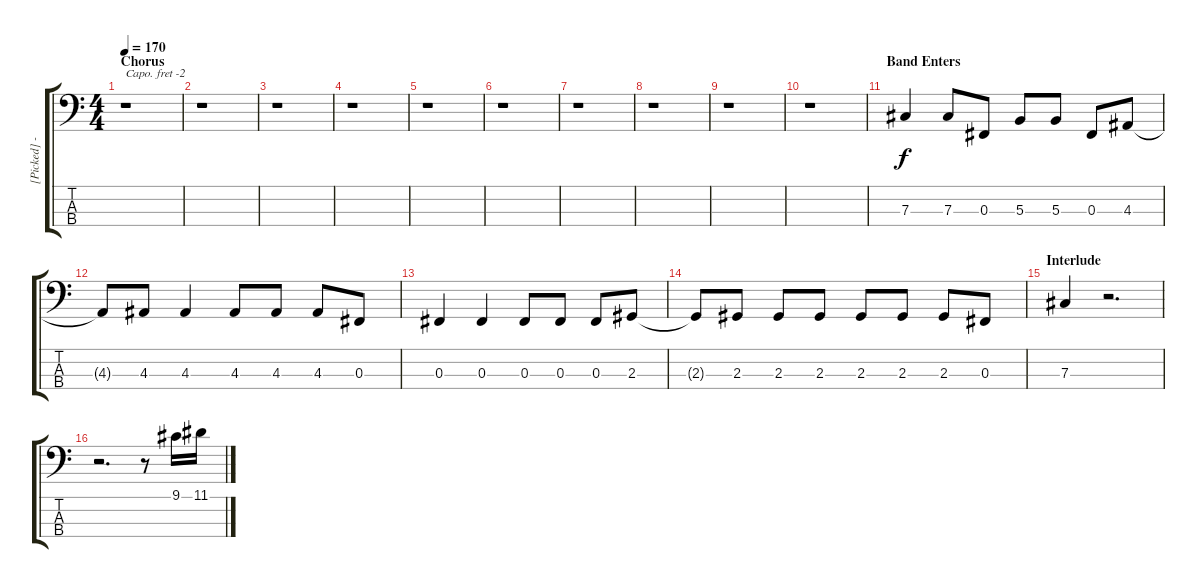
\track ("[Picked] - Mike Dirnt" "[Picked] -") {instrument electricbassfinger}
\staff {score tabs}
\capo -2
\tuning (Gb2 Db2 Ab1 Eb1) {hide}
\ts (4 4)
\section ("" "Chorus")
\tempo 170
\clef f4
\ks c
r.1{dy f} |
r.1 |
r.1 |
r.1 |
r.1 |
r.1 |
r.1 |
r.1 |
r.1 |
r.1 |
\section ("" "Band Enters")
7.3.4 7.3.8 0.3.8 5.3.8 5.3.8 0.3.8 4.3.8 |
4.3{t}.8 4.3.8 4.3.4 4.3.8 4.3.8 4.3.8 0.3.8 |
0.3.4 0.3.4 0.3.8 0.3.8 0.3.8 2.3.8 |
2.3{t}.8 2.3.8 2.3.8 2.3.8 2.3.8 2.3.8 2.3.8 0.3.8 |
\section ("" "Interlude")
7.3.4 r.2{d} |
r.2{d} r.8 9.1.16 11.1.16
